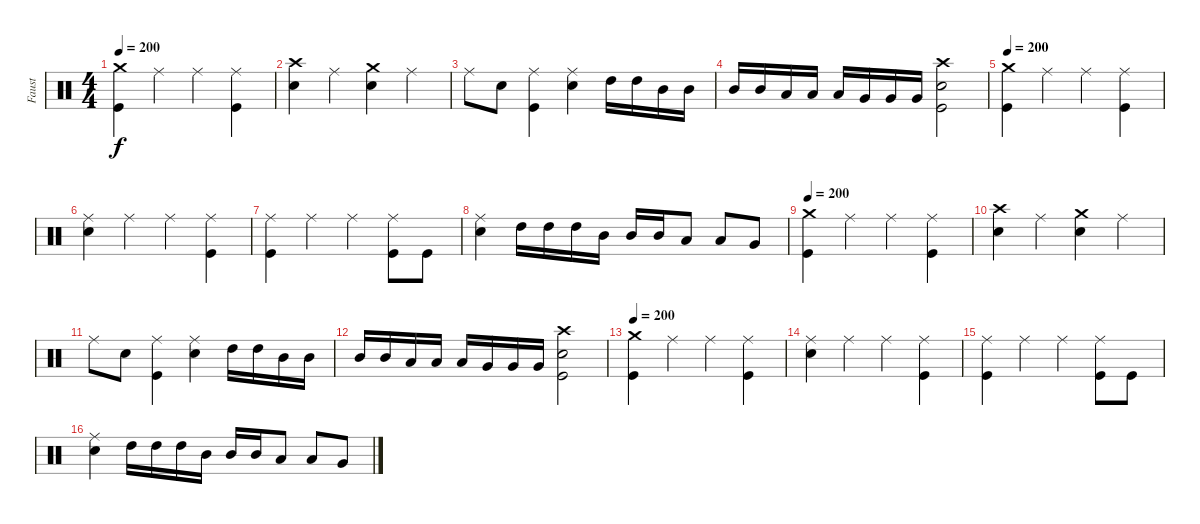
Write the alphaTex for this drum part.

\track ("Faust" "Faust") {instrument percussion}
\staff {score}
\articulation defaults
\ts (4 4)
\tempo 200
\clef neutral
\ks c
("Kick (hit)" "Crash medium (hit)").4{dy f} "Ride (middle)".4 "Ride (middle)".4 ("Kick (hit)" "Ride (middle)").4 |
("Snare (hit) 2" "Crash high (hit)").4 "Ride (middle)".4 ("Snare (hit) 2" "Crash medium (hit)").4 "Ride (middle)".4 |
"Ride (middle)".8 "Snare (hit) 2".8 ("Kick (hit)" "Ride (middle)").4 ("Snare (hit) 2" "Ride (middle)").4 "High Tom (hit)".16 "High Tom (hit)".16 "Mid Tom (hit)".16 "Mid Tom (hit)".16 |
"Mid Tom (hit)".16 "Mid Tom (hit)".16 "Low Tom (hit)".16 "Low Tom (hit)".16 "Low Tom (hit)".16 "Very Low Tom (hit)".16 "Very Low Tom (hit)".16 "Very Low Tom (hit)".16 ("Kick (hit)" "Snare (hit) 2" "Crash high (hit)").2 |
\tempo 200
("Kick (hit)" "Crash medium (hit)").4 "Ride (middle)".4 "Ride (middle)".4 ("Kick (hit)" "Ride (middle)").4 |
("Snare (hit) 2" "Ride (middle)").4 "Ride (middle)".4 "Ride (middle)".4 ("Kick (hit)" "Ride (middle)").4 |
("Kick (hit)" "Ride (middle)").4 "Ride (middle)".4 "Ride (middle)".4 ("Kick (hit)" "Ride (middle)").8 "Kick (hit)".8 |
("Snare (hit) 2" "Ride (middle)").4 "High Tom (hit)".16 "High Tom (hit)".16 "High Tom (hit)".16 "Mid Tom (hit)".16 "Mid Tom (hit)".16 "Mid Tom (hit)".16 "Low Tom (hit)".8 "Low Tom (hit)".8 "Very Low Tom (hit)".8 |
\tempo 200
("Kick (hit)" "Crash medium (hit)").4 "Ride (middle)".4 "Ride (middle)".4 ("Kick (hit)" "Ride (middle)").4 |
("Snare (hit) 2" "Crash high (hit)").4 "Ride (middle)".4 ("Snare (hit) 2" "Crash medium (hit)").4 "Ride (middle)".4 |
"Ride (middle)".8 "Snare (hit) 2".8 ("Kick (hit)" "Ride (middle)").4 ("Snare (hit) 2" "Ride (middle)").4 "High Tom (hit)".16 "High Tom (hit)".16 "Mid Tom (hit)".16 "Mid Tom (hit)".16 |
"Mid Tom (hit)".16 "Mid Tom (hit)".16 "Low Tom (hit)".16 "Low Tom (hit)".16 "Low Tom (hit)".16 "Very Low Tom (hit)".16 "Very Low Tom (hit)".16 "Very Low Tom (hit)".16 ("Kick (hit)" "Snare (hit) 2" "Crash high (hit)").2 |
\tempo 200
("Kick (hit)" "Crash medium (hit)").4 "Ride (middle)".4 "Ride (middle)".4 ("Kick (hit)" "Ride (middle)").4 |
("Snare (hit) 2" "Ride (middle)").4 "Ride (middle)".4 "Ride (middle)".4 ("Kick (hit)" "Ride (middle)").4 |
("Kick (hit)" "Ride (middle)").4 "Ride (middle)".4 "Ride (middle)".4 ("Kick (hit)" "Ride (middle)").8 "Kick (hit)".8 |
("Snare (hit) 2" "Ride (middle)").4 "High Tom (hit)".16 "High Tom (hit)".16 "High Tom (hit)".16 "Mid Tom (hit)".16 "Mid Tom (hit)".16 "Mid Tom (hit)".16 "Low Tom (hit)".8 "Low Tom (hit)".8 "Very Low Tom (hit)".8
